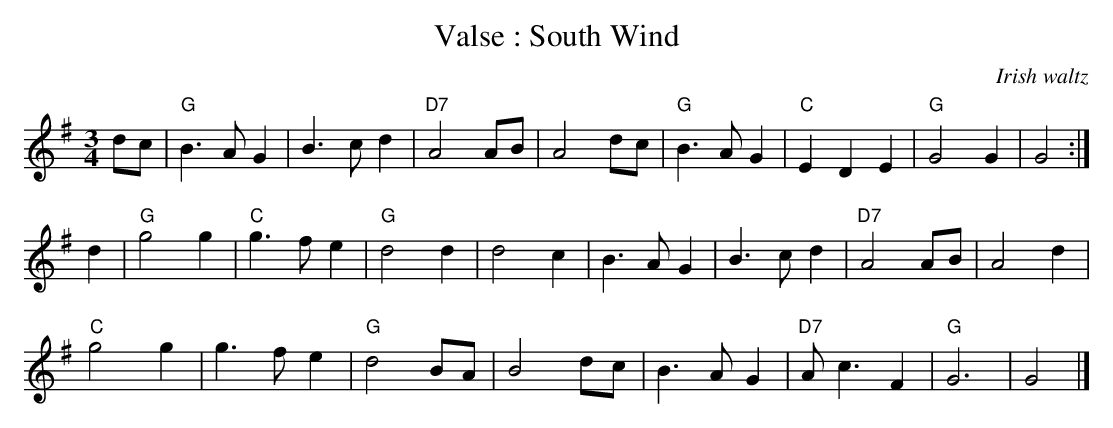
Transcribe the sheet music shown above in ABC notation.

X:1
T:Valse : South Wind
C:Irish waltz
M:3/4
K:G
dc| "G"B3 A G2| B3 c d2| "D7"A4 AB| A4 dc|\
    "G"B3 A G2| "C"E2 D2 E2| "G"G4 G2| G4:|
d2| "G"g4 g2|"C"g3 f e2| "G"d4 d2|d4 c2|B3 A G2|B3 c d2|"D7"A4 AB| A4 d2|
    "C"g4 g2| g3 f e2| "G"d4 BA| B4 dc|B3 A G2| "D7"A c3 F2| "G"G6| G4|]
